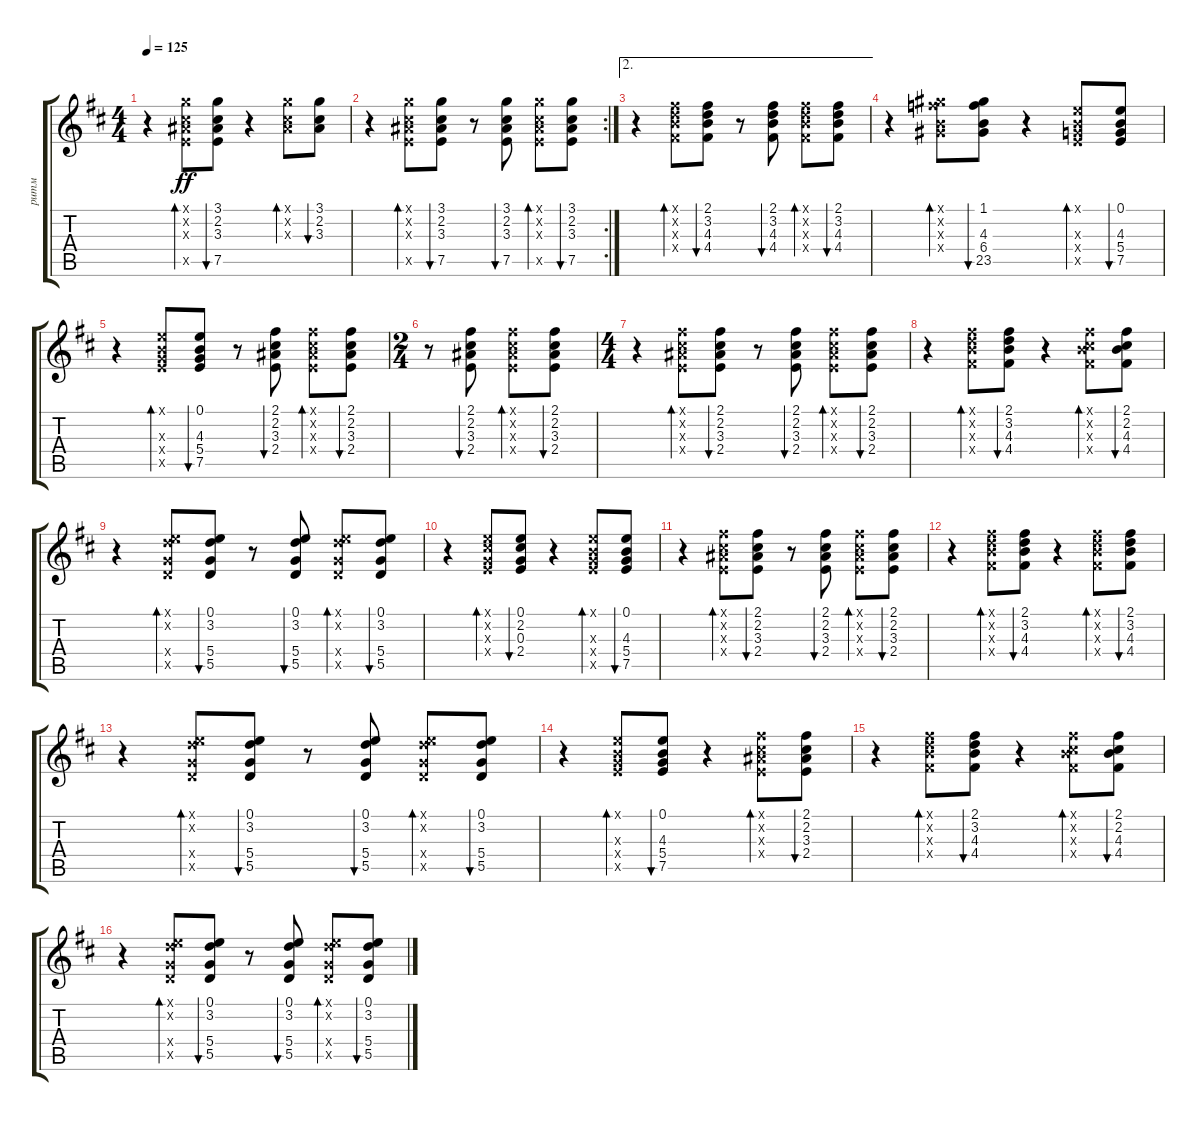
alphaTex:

\track ("ритм" "ритм") {instrument acousticguitarsteel}
\staff {score tabs}
\tuning (E4 B3 G3 D3 A2 E2) {hide}
\ts (4 4)
\tempo 125
\clef g2
\ks bminor
r.4{dy ff} (3.1{x} 2.2{x} 3.3{x} 7.5{x}).8{bd 60} (3.1 2.2 3.3 7.5).8{bu 60} r.4 (3.1{x} 2.2{x} 3.3{x}).8{bd 60} (3.1 2.2 3.3).8{bu 60} |
\rc 2
r.4 (3.1{x} 2.2{x} 3.3{x} 7.5{x}).8{bd 60} (3.1 2.2 3.3 7.5).8{bu 60} r.8 (3.1 2.2 3.3 7.5).8{bu 60} (3.1{x} 2.2{x} 3.3{x} 7.5{x}).8{bd 60} (3.1 2.2 3.3 7.5).8{bu 60} |
\ae 2
r.4 (2.1{x} 3.2{x} 4.3{x} 4.4{x}).8{bd 60} (2.1 3.2 4.3 4.4).8{bu 60} r.8 (2.1 3.2 4.3 4.4).8{bu 60} (2.1{x} 3.2{x} 4.3{x} 4.4{x}).8{bd 60} (2.1 3.2 4.3 4.4).8{bu 60} |
r.4 (4.1{x} 6.2{x} 4.3{x} 6.4{x}).8{bd 60} (1.1 4.3 6.4 23.5).8{bu 60} r.4 (0.1{x} 4.3{x} 5.4{x} 7.5{x}).8{bd 60} (0.1 4.3 5.4 7.5).8{bu 60} |
r.4 (0.1{x} 4.3{x} 5.4{x} 7.5{x}).8{bd 60} (0.1 4.3 5.4 7.5).8{bu 60} r.8 (2.1 2.2 3.3 2.4).8{bu 60} (2.1{x} 2.2{x} 3.3{x} 2.4{x}).8{bd 60} (2.1 2.2 3.3 2.4).8{bu 60} |
\ts (2 4)
r.8 (2.1 2.2 3.3 2.4).8{bu 60} (2.1{x} 2.2{x} 3.3{x} 2.4{x}).8{bd 60} (2.1 2.2 3.3 2.4).8{bu 60} |
\ts (4 4)
r.4 (2.1{x} 2.2{x} 3.3{x} 2.4{x}).8{bd 60} (2.1 2.2 3.3 2.4).8{bu 60} r.8 (2.1 2.2 3.3 2.4).8{bu 60} (2.1{x} 2.2{x} 3.3{x} 2.4{x}).8{bd 60} (2.1 2.2 3.3 2.4).8{bu 60} |
r.4 (2.1{x} 3.2{x} 4.3{x} 4.4{x}).8{bd 60} (2.1 3.2 4.3 4.4).8{bu 60} r.4 (2.1{x} 2.2{x} 4.3{x} 4.4{x}).8{bd 60} (2.1 2.2 4.3 4.4).8{bu 60} |
r.4 (0.1{x} 3.2{x} 5.4{x} 5.5{x}).8{bd 60} (0.1 3.2 5.4 5.5).8{bu 60} r.8 (0.1 3.2 5.4 5.5).8{bu 60} (0.1{x} 3.2{x} 5.4{x} 5.5{x}).8{bd 60} (0.1 3.2 5.4 5.5).8{bu 60} |
r.4 (0.1{x} 2.2{x} 0.3{x} 2.4{x}).8{bd 60} (0.1 2.2 0.3 2.4).8{bu 60} r.4 (0.1{x} 4.3{x} 5.4{x} 7.5{x}).8{bd 60} (0.1 4.3 5.4 7.5).8{bu 60} |
r.4 (2.1{x} 2.2{x} 3.3{x} 2.4{x}).8{bd 60} (2.1 2.2 3.3 2.4).8{bu 60} r.8 (2.1 2.2 3.3 2.4).8{bu 60} (2.1{x} 2.2{x} 3.3{x} 2.4{x}).8{bd 60} (2.1 2.2 3.3 2.4).8{bu 60} |
r.4 (2.1{x} 3.2{x} 4.3{x} 4.4{x}).8{bd 60} (2.1 3.2 4.3 4.4).8{bu 60} r.4 (2.1{x} 3.2{x} 4.3{x} 4.4{x}).8{bd 60} (2.1 3.2 4.3 4.4).8{bu 60} |
r.4 (0.1{x} 3.2{x} 5.4{x} 5.5{x}).8{bd 60} (0.1 3.2 5.4 5.5).8{bu 60} r.8 (0.1 3.2 5.4 5.5).8{bu 60} (0.1{x} 3.2{x} 5.4{x} 5.5{x}).8{bd 60} (0.1 3.2 5.4 5.5).8{bu 60} |
r.4 (0.1{x} 4.3{x} 5.4{x} 7.5{x}).8{bd 60} (0.1 4.3 5.4 7.5).8{bu 60} r.4 (2.1{x} 2.2{x} 3.3{x} 2.4{x}).8{bd 60} (2.1 2.2 3.3 2.4).8{bu 60} |
r.4 (2.1{x} 3.2{x} 4.3{x} 4.4{x}).8{bd 60} (2.1 3.2 4.3 4.4).8{bu 60} r.4 (2.1{x} 2.2{x} 4.3{x} 4.4{x}).8{bd 60} (2.1 2.2 4.3 4.4).8{bu 60} |
r.4 (0.1{x} 3.2{x} 5.4{x} 5.5{x}).8{bd 60} (0.1 3.2 5.4 5.5).8{bu 60} r.8 (0.1 3.2 5.4 5.5).8{bu 60} (0.1{x} 3.2{x} 5.4{x} 5.5{x}).8{bd 60} (0.1 3.2 5.4 5.5).8{bu 60}
